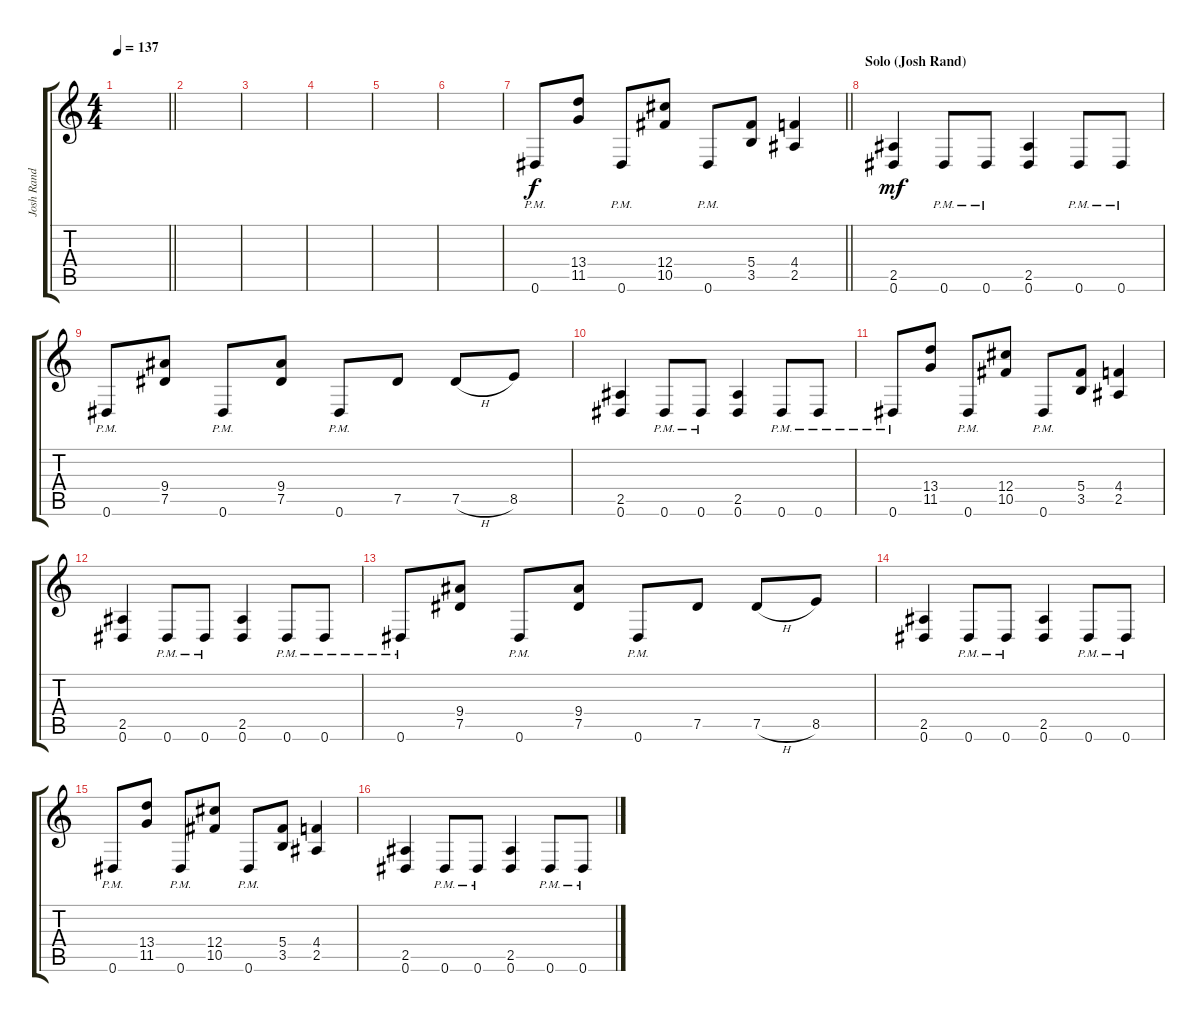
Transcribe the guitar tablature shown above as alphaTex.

\track ("Josh Rand (Rythm Guitar)" "Josh Rand ") {instrument distortionguitar}
\staff {score tabs}
\tuning (Eb4 Bb3 Gb3 Db3 Ab2 Eb2) {hide}
\ts (4 4)
\tempo 137
\clef g2
\barLineRight lightlight
\ks c
|
|
|
|
|
|
\barLineRight lightlight
0.6{pm}.8{volume 14} (13.4 11.5).8 0.6{pm}.8 (12.4 10.5).8 0.6{pm}.8 (5.4 3.5).8 (4.4 2.5).4 |
\section ("" "Solo (Josh Rand)")
(2.5 0.6).4{dy mf} 0.6{pm}.8 0.6{pm}.8 (2.5 0.6).4 0.6{pm}.8 0.6{pm}.8 |
0.6{pm}.8 (9.4 7.5).8 0.6{pm}.8 (9.4 7.5).8 0.6{pm}.8 7.5.8 7.5{h}.8 8.5.8 |
(2.5 0.6).4 0.6{pm}.8 0.6{pm}.8 (2.5 0.6).4 0.6{pm}.8 0.6{pm}.8 |
0.6{pm}.8 (13.4 11.5).8 0.6{pm}.8 (12.4 10.5).8 0.6{pm}.8 (5.4 3.5).8 (4.4 2.5).4 |
(2.5 0.6).4 0.6{pm}.8 0.6{pm}.8 (2.5 0.6).4 0.6{pm}.8 0.6{pm}.8 |
0.6{pm}.8 (9.4 7.5).8 0.6{pm}.8 (9.4 7.5).8 0.6{pm}.8 7.5.8 7.5{h}.8 8.5.8 |
(2.5 0.6).4 0.6{pm}.8 0.6{pm}.8 (2.5 0.6).4 0.6{pm}.8 0.6{pm}.8 |
0.6{pm}.8 (13.4 11.5).8 0.6{pm}.8 (12.4 10.5).8 0.6{pm}.8 (5.4 3.5).8 (4.4 2.5).4 |
(2.5 0.6).4 0.6{pm}.8 0.6{pm}.8 (2.5 0.6).4 0.6{pm}.8 0.6{pm}.8
